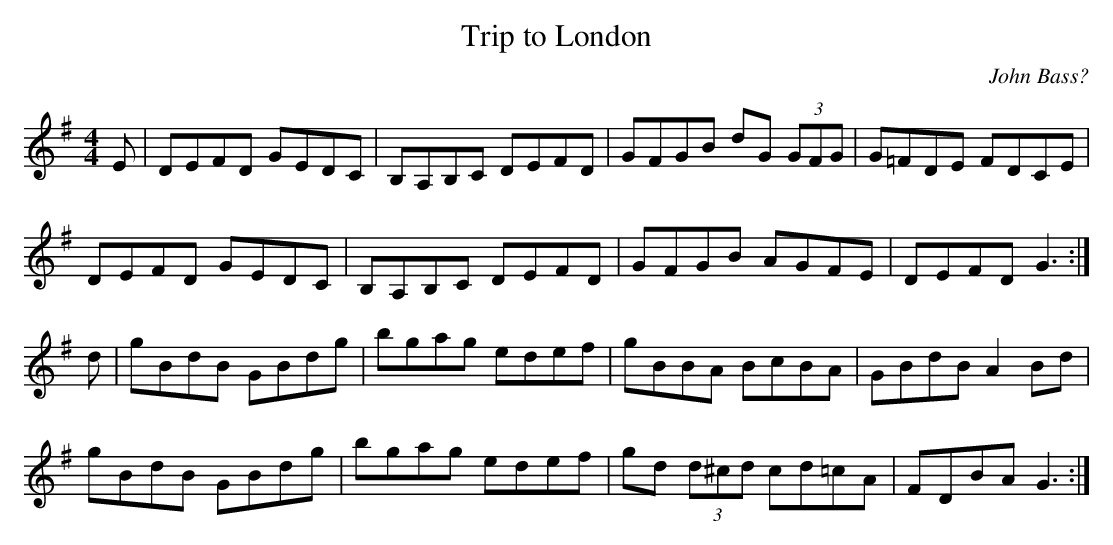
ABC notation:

X:1
T: Trip to London
C: John Bass?
M: 4/4
L: 1/8
K: G
E |DEFD GEDC|B,A,B,C DEFD|GFGB dG (3GFG|G=FDE FDCE |
DEFD GEDC | B,A,B,C DEFD | GFGB AGFE | DEFD G3 :|
d | gBdB GBdg | bgag edef | gBBA BcBA | GBdB A2 Bd |
gBdB GBdg | bgag edef | gd (3d^cd cd=cA | FDBA G3 :|
